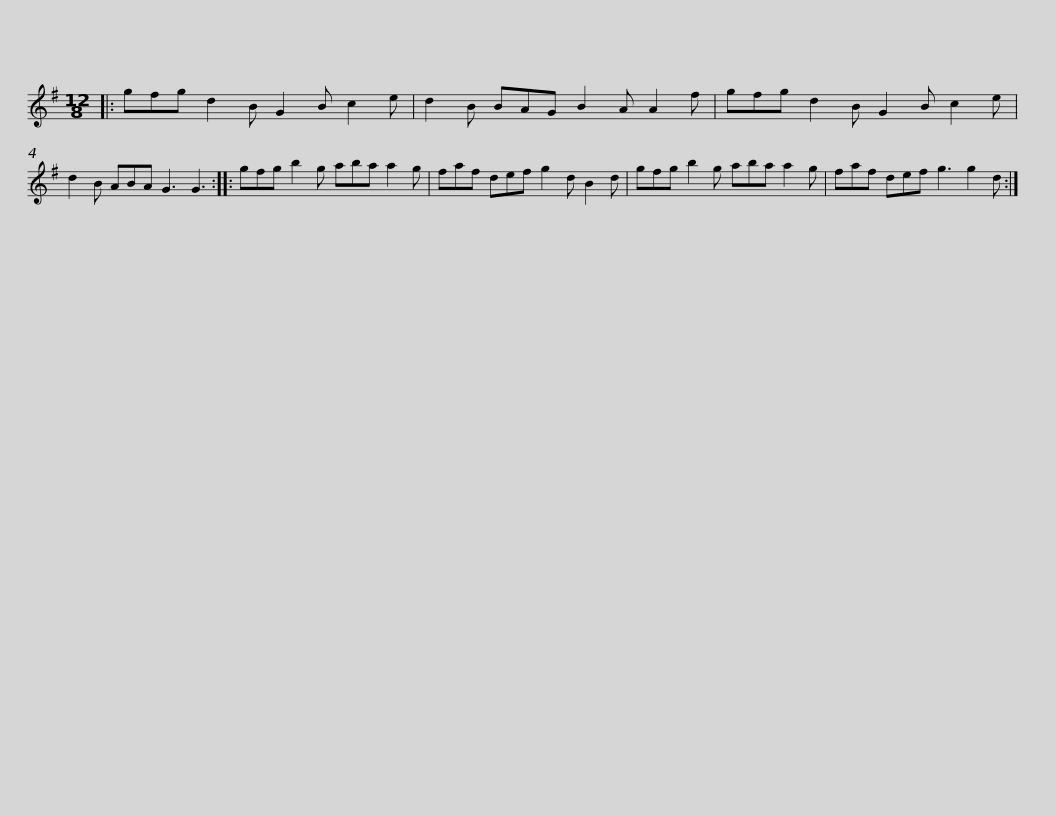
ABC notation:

X:1
L:1/8
M:12/8
I:linebreak $
K:G
V:1 treble
V:1
|: gfg d2 B G2 B c2 e | d2 B BAG B2 A A2 f | gfg d2 B G2 B c2 e | d2 B ABA G3 G3 ::$ gfg b2 g aba a2 g | %5
 faf def g2 d B2 d | gfg b2 g aba a2 g |$ faf def g3 g2 d :| %8
